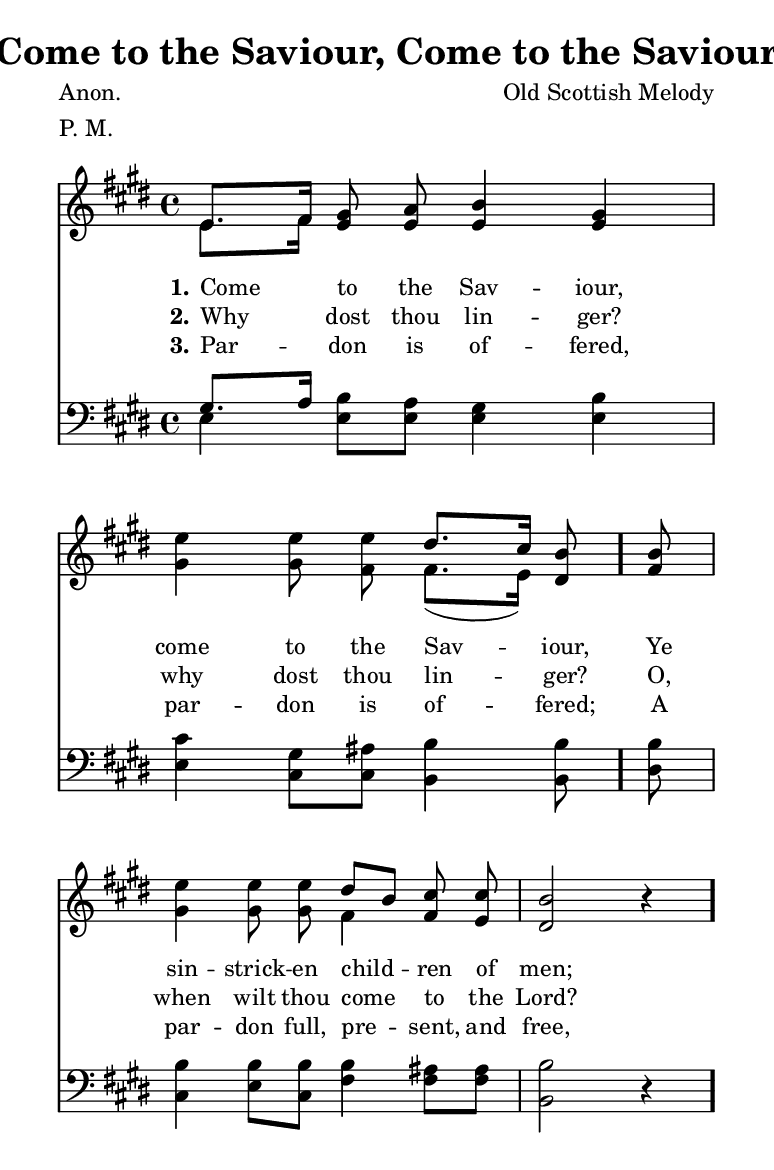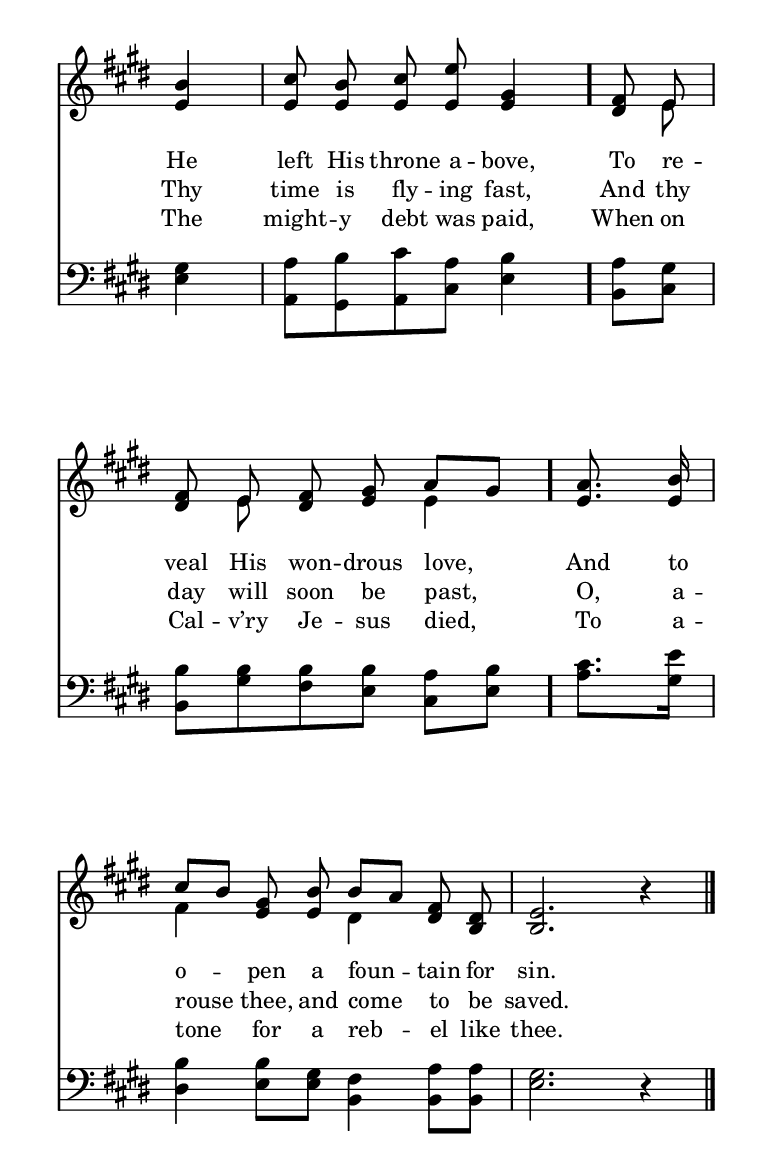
\include "common/global.ily"
\paper {
  \include "common/paper.ily"
  systems-per-page = ##f
}

\header{
  hymnnumber = "72"
  title = "Come to the Saviour, Come to the Saviour"
  tunename = ""
  meter = "P. M."
  poet = "Anon."
  composer = "Old Scottish Melody"
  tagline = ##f
}

% for fermata in MIDI
ta = { \tempo 4=76 }
tb = { \tempo 4=38 }

global = {
  \include "common/overrides.ily"
  %\override Staff.TimeSignature.style = #'numbered
  \time 4/4
  \override Score.MetronomeMark.transparent = ##t % hide all fermata changes too
  \ta
  \key e \major
  \autoBeamOff
}

notesSoprano = {
\global
\relative c' {

  e8.[ fis16] gis8 a8 b4 gis4 | e'4 e8 e8 dis8.[ cis16] b8
  b8 | e4 e8 e8 dis8[ b8] cis8 cis8 | b2 r4
  b4 | cis8 b8 cis8 e8 gis,4
  fis8 e8 fis8 e8 fis8 gis8 a8[ gis8]
  a8. b16 | cis8[ b8] gis8 b8 b8[ a8] fis8 dis8 | e2. r4

  \bar "|."

}
}

notesAlto = {
\global
\relative e' {

  e8.[ fis16] e8 e8 e4 e4 | gis4 gis8 fis8 fis8.[( e16)] dis8
  fis8 | gis4 gis8 gis8 fis4 fis8 e8 | dis2 r4
  e4 | e8 e8 e8 e8 e4
  dis8 e8 | dis8 e8 dis8 e8 e4
  e8. e16 | fis4 e8 e8 dis4 dis8 b8 | b2. r4

}
}

notesTenor = {
\global
\relative a {

  gis8.[ a16] b8 a8 gis4 b4 | cis4 gis8 ais8 b4 b8
  b8 | b4 b8 b8 b4 ais8 ais8 | b2 r4
  gis4 | a8 b8 cis8 a8 b4
  a8 gis b8 b8 b8 b8 a8[ b8]
  cis8. e16 | b4 b8 gis8 fis4 a8 a8 | gis2. r4

}
}

notesBass = {
\global
\relative f {

  e4 e8 e8 e4 e4 | e4 cis8 cis8 b4 b8
  dis8 | cis4 e8 cis8 fis4 fis8 fis8 | b,2 r4
  e4 | a,8 gis8 a8 cis8 e4
  b8 cis8 | b8 gis'8 fis8 e8 cis8[ e8]
  a8. gis16 | dis4 e8 e8 b4 b8 b8 | e2. r4

}
}

wordsA = \lyricmode {
\set stanza = "1."

Come to the Sav -- iour, come to the Sav -- iour, \bar "."
Ye {\break} sin -- strick -- en child -- ren of men; \bar "."
He left His throne a -- bove, \bar "."
To re -- {\break} veal His won -- drous love, \bar "."
And to o -- pen a foun -- tain for sin. \bar "."

}

wordsB = \lyricmode {
\set stanza = "2."

Why dost thou lin -- ger? why dost thou lin -- ger?
O, when wilt thou come to the Lord?
Thy time is fly -- ing fast,
And thy day will soon be past,
O, a -- rouse thee, and come to be saved.

}

wordsC = \lyricmode {
\set stanza = "3."

Par -- don is of -- fered, par -- don is of -- fered;
A par -- don full, pre -- sent, and free,
The might -- y debt was paid,
When on Cal -- v’ry Je -- sus died,
To a -- tone for a reb -- el like thee.

}

wordsD = \markuplist {

\line { Come to the fountain, come to the fountain, }
\line { The fountain which cleanses the soul; }
\line { ’Tis cleansing far and near, }
\line { And its streams are flowing here, }
\line { Oh, believe it, and thou art made whole! }

}

wordsE = \markuplist {

\line { I do believe it! I do believe it; }
\line { I am saved through the blood of the Lamb; }
\line { My happy soul is free, }
\line { For the Lord has pardoned me, }
\line { Hallelujah to Jesus’ name! }

}

\score {
  \context ChoirStaff <<
    \context Staff = upper <<
      \set Staff.autoBeaming = ##f
      \set ChoirStaff.systemStartDelimiter = #'SystemStartBar
      \set ChoirStaff.printPartCombineTexts = ##f
      \partcombine #'(2 . 9) \notesSoprano \notesAlto
      \context NullVoice = sopranos { \voiceOne << \notesSoprano >> }
      \context NullVoice = altos { \voiceTwo << \notesAlto >> }
      \context Lyrics = one   \lyricsto sopranos \wordsA
      \context Lyrics = two   \lyricsto sopranos \wordsB
      \context Lyrics = three \lyricsto sopranos \wordsC
    >>
    \context Staff = men <<
      \clef bass
      \set ChoirStaff.printPartCombineTexts = ##f
      \partcombine #'(2 . 9) \notesTenor \notesBass
      \context NullVoice = tenors { \voiceOne << \notesTenor >> }
      \context NullVoice = basses { \voiceTwo << \notesBass >> }
    >>
  >>
  \layout {
    \include "common/layout.ily"
  }
  \midi{
    \include "common/midi.ily"
  }
}

\markup { \fill-line { \column {
  \line{ \bold 4 \column { \wordsD } } \combine \null \vspace #0.4
  \line{ \bold 5 \column { \wordsE } } %\combine \null \vspace #0.4
} } }

\version "2.19.49"  % necessary for upgrading to future LilyPond versions.

% vi:set et ts=2 sw=2 ai nocindent syntax=lilypond:
